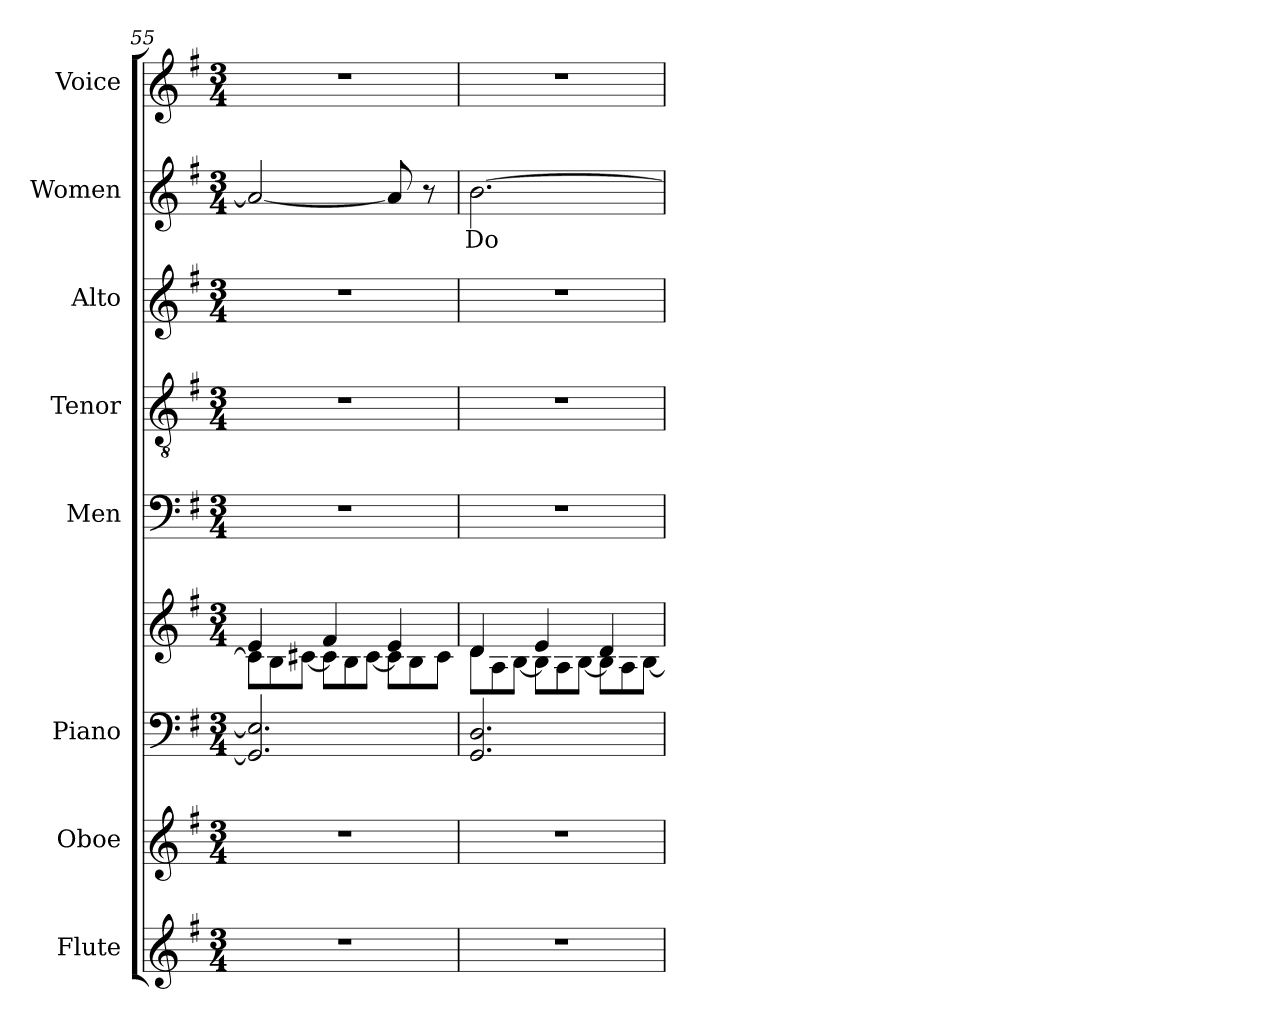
**kern	**kern	**kern	**kern	**kern	**kern	**kern	**kern	**text	**kern
*part8	*part7	*part6	*part6	*part5	*part4	*part3	*part2	*part2	*part1
*staff9	*staff8	*staff7	*staff6	*staff5	*staff4	*staff3	*staff2	*staff2	*staff1
*I"Flute	*I"Oboe	*I"Piano	*	*I"Men	*I"Tenor	*I"Alto	*I"Women	*	*I"Voice
*I'Fl	*I'Ob	*I'Pno.	*	*I'M.	*I'T.	*I'A.	*I'W.	*	*I'Vo.
*clefG2	*clefG2	*clefF4	*clefG2	*clefF4	*clefGv2	*clefG2	*clefG2	*	*clefG2
*k[f#]	*k[f#]	*k[f#]	*k[f#]	*k[f#]	*k[f#]	*k[f#]	*k[f#]	*	*k[f#]
*M3/4	*M3/4	*M3/4	*M3/4	*M3/4	*M3/4	*M3/4	*M3/4	*	*M3/4
=55	=55	=55	=55	=55	=55	=55	=55	=55	=55
*	*	*	*^	*	*	*	*	*	*
*	*	*	*	*Xtuplet	*	*	*	*	*	*
2.r	2.r	2.GG/] 2.E/]	4e/	12c#\L]	2.r	2.r	2.r	2a/_	.	2.r
.	.	.	.	12B\	.	.	.	.	.	.
.	.	.	.	[12c#X\J	.	.	.	.	.	.
.	.	.	4f#/	12c#\L]	.	.	.	.	.	.
.	.	.	.	12B\	.	.	.	.	.	.
.	.	.	.	[12c#\J	.	.	.	.	.	.
.	.	.	4e/	12c#\L]	.	.	.	8a/]	.	.
.	.	.	.	12B\	.	.	.	.	.	.
.	.	.	.	.	.	.	.	8r	.	.
.	.	.	.	12c#\J	.	.	.	.	.	.
=56	=56	=56	=56	=56	=56	=56	=56	=56	=56	=56
!	!	!	!	!	!	!	!	!	!LO:LY:b	!
2.r	2.r	2.GG/ 2.D/	4d/	12d\L	2.r	2.r	2.r	[2.b\	Do-	2.r
.	.	.	.	12A\	.	.	.	.	.	.
.	.	.	.	[12B\J	.	.	.	.	.	.
.	.	.	4e/	12B\L]	.	.	.	.	.	.
.	.	.	.	12A\	.	.	.	.	.	.
.	.	.	.	[12B\J	.	.	.	.	.	.
.	.	.	4d/	12B\L]	.	.	.	.	.	.
.	.	.	.	12A\	.	.	.	.	.	.
.	.	.	.	[12B\J	.	.	.	.	.	.
*	*	*	*v	*v	*	*	*	*	*	*
=	=	=	=	=	=	=	=	=	=
*-	*-	*-	*-	*-	*-	*-	*-	*-	*-
